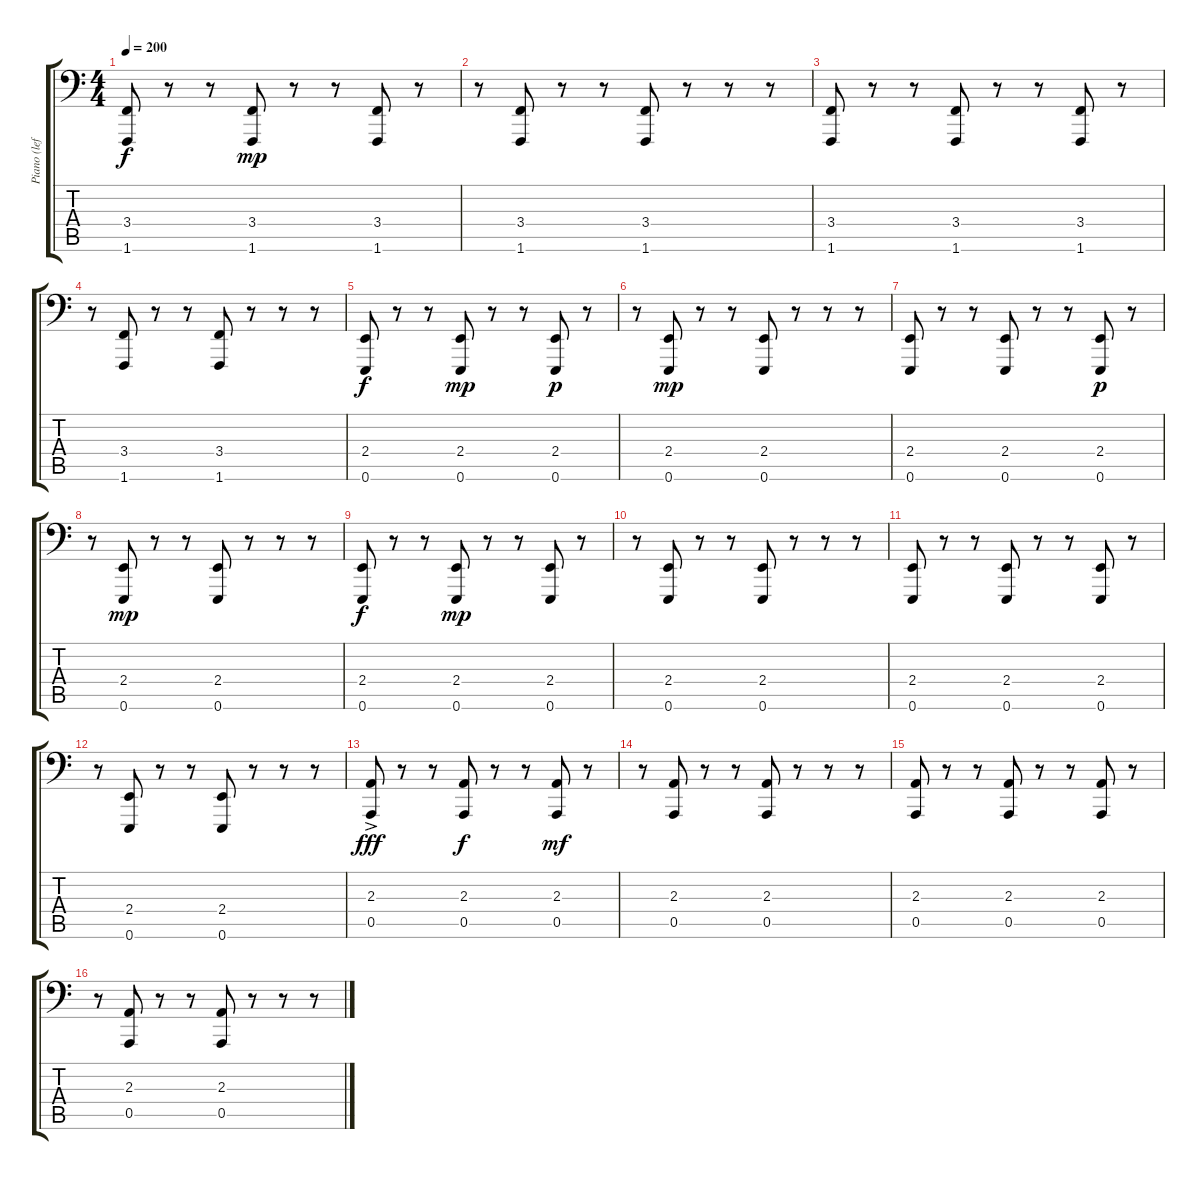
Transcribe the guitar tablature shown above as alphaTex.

\track ("Piano (left hand)" "Piano (lef") {instrument acousticgrandpiano}
\staff {score tabs}
\tuning (E3 B2 G2 D2 A1 E1) {hide}
\ts (4 4)
\tempo 200
\clef f4
\ks c
(3.4 1.6).8{dy f} r.8 r.8 (3.4 1.6).8{dy mp} r.8 r.8 (3.4 1.6).8 r.8 |
r.8 (3.4 1.6).8 r.8 r.8 (3.4 1.6).8 r.8 r.8 r.8 |
(3.4 1.6).8 r.8 r.8 (3.4 1.6).8 r.8 r.8 (3.4 1.6).8 r.8 |
r.8 (3.4 1.6).8 r.8 r.8 (3.4 1.6).8 r.8 r.8 r.8 |
(2.4 0.6).8{dy f} r.8 r.8 (2.4 0.6).8{dy mp} r.8 r.8 (2.4 0.6).8{dy p} r.8 |
r.8 (2.4 0.6).8{dy mp} r.8 r.8 (2.4 0.6).8 r.8 r.8 r.8 |
(2.4 0.6).8 r.8 r.8 (2.4 0.6).8 r.8 r.8 (2.4 0.6).8{dy p} r.8 |
r.8 (2.4 0.6).8{dy mp} r.8 r.8 (2.4 0.6).8 r.8 r.8 r.8 |
(2.4 0.6).8{dy f} r.8 r.8 (2.4 0.6).8{dy mp} r.8 r.8 (2.4 0.6).8 r.8 |
r.8 (2.4 0.6).8 r.8 r.8 (2.4 0.6).8 r.8 r.8 r.8 |
(2.4 0.6).8 r.8 r.8 (2.4 0.6).8 r.8 r.8 (2.4 0.6).8 r.8 |
r.8 (2.4 0.6).8 r.8 r.8 (2.4 0.6).8 r.8 r.8 r.8 |
(2.3{ac} 0.5{ac}).8{dy fff} r.8 r.8 (2.3 0.5).8{dy f} r.8 r.8 (2.3 0.5).8{dy mf} r.8 |
r.8 (2.3 0.5).8 r.8 r.8 (2.3 0.5).8 r.8 r.8 r.8 |
(2.3 0.5).8 r.8 r.8 (2.3 0.5).8 r.8 r.8 (2.3 0.5).8 r.8 |
r.8 (2.3 0.5).8 r.8 r.8 (2.3 0.5).8 r.8 r.8 r.8
